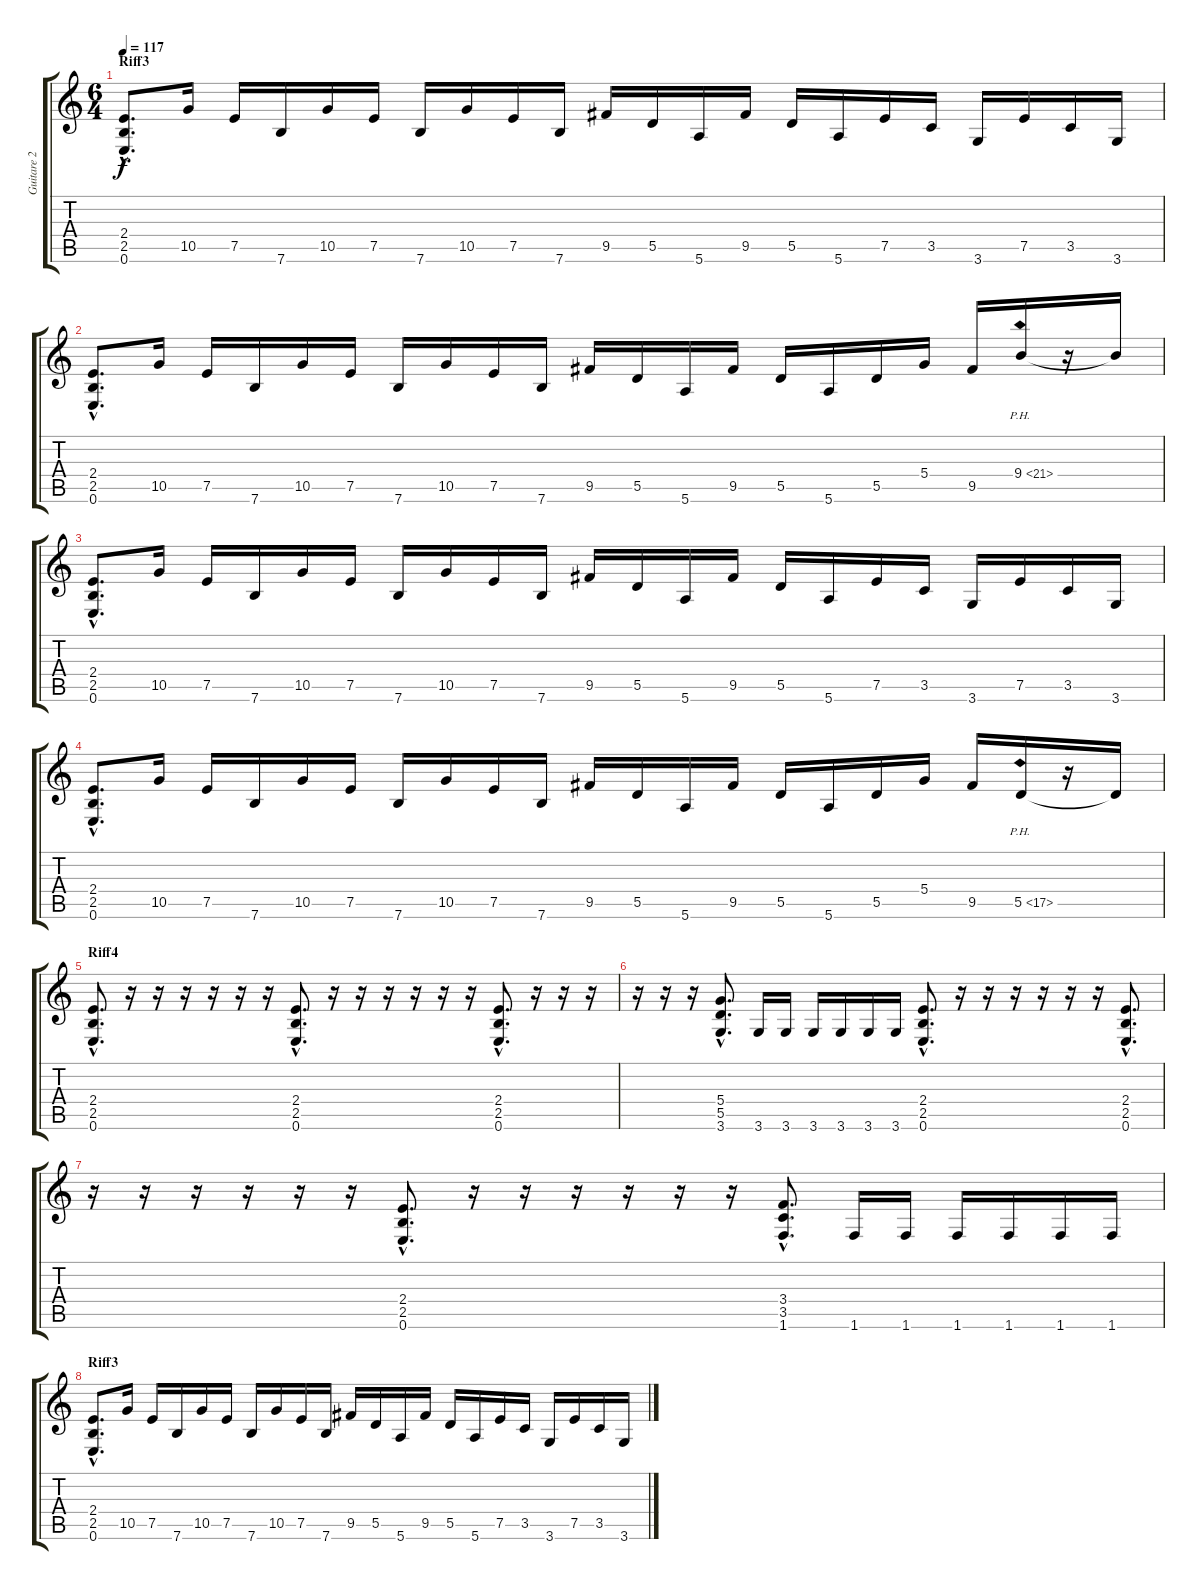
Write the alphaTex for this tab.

\track ("Guitare 2" "Guitare 2") {instrument distortionguitar}
\staff {score tabs}
\tuning (E4 B3 G3 D3 A2 E2) {hide}
\ts (6 4)
\section ("" "Riff3")
\tempo 117
\clef g2
\ks c
(2.4{hac} 2.5{hac} 0.6{hac}).8{d dy f} 10.5.16 7.5.16 7.6.16 10.5.16 7.5.16 7.6.16 10.5.16 7.5.16 7.6.16 9.5.16 5.5.16 5.6.16 9.5.16 5.5.16 5.6.16 7.5.16 3.5.16 3.6.16 7.5.16 3.5.16 3.6.16 |
(2.4{hac} 2.5{hac} 0.6{hac}).8{d} 10.5.16 7.5.16 7.6.16 10.5.16 7.5.16 7.6.16 10.5.16 7.5.16 7.6.16 9.5.16 5.5.16 5.6.16 9.5.16 5.5.16 5.6.16 5.5.16 5.4.16 9.5.16 9.4{ph 12}.16 r.16 9.4{t}.16 |
(2.4{hac} 2.5{hac} 0.6{hac}).8{d} 10.5.16 7.5.16 7.6.16 10.5.16 7.5.16 7.6.16 10.5.16 7.5.16 7.6.16 9.5.16 5.5.16 5.6.16 9.5.16 5.5.16 5.6.16 7.5.16 3.5.16 3.6.16 7.5.16 3.5.16 3.6.16 |
(2.4{hac} 2.5{hac} 0.6{hac}).8{d} 10.5.16 7.5.16 7.6.16 10.5.16 7.5.16 7.6.16 10.5.16 7.5.16 7.6.16 9.5.16 5.5.16 5.6.16 9.5.16 5.5.16 5.6.16 5.5.16 5.4.16 9.5.16 5.5{ph 12}.16 r.16 5.5{t}.16 |
\section ("" "Riff4")
(2.4{hac} 2.5{hac} 0.6{hac}).8{d} r.16 r.16 r.16 r.16 r.16 r.16 (2.4{hac} 2.5{hac} 0.6{hac}).8{d} r.16 r.16 r.16 r.16 r.16 r.16 (2.4{hac} 2.5{hac} 0.6{hac}).8{d} r.16 r.16 r.16 |
r.16 r.16 r.16 (5.4{hac} 5.5{hac} 3.6{hac}).8{d} 3.6.16 3.6.16 3.6.16 3.6.16 3.6.16 3.6.16 (2.4{hac} 2.5{hac} 0.6{hac}).8{d} r.16 r.16 r.16 r.16 r.16 r.16 (2.4{hac} 2.5{hac} 0.6{hac}).8{d} |
r.16 r.16 r.16 r.16 r.16 r.16 (2.4{hac} 2.5{hac} 0.6{hac}).8{d} r.16 r.16 r.16 r.16 r.16 r.16 (3.4{hac} 3.5{hac} 1.6{hac}).8{d} 1.6.16 1.6.16 1.6.16 1.6.16 1.6.16 1.6.16 |
\section ("" "Riff3")
(2.4{hac} 2.5{hac} 0.6{hac}).8{d} 10.5.16 7.5.16 7.6.16 10.5.16 7.5.16 7.6.16 10.5.16 7.5.16 7.6.16 9.5.16 5.5.16 5.6.16 9.5.16 5.5.16 5.6.16 7.5.16 3.5.16 3.6.16 7.5.16 3.5.16 3.6.16
